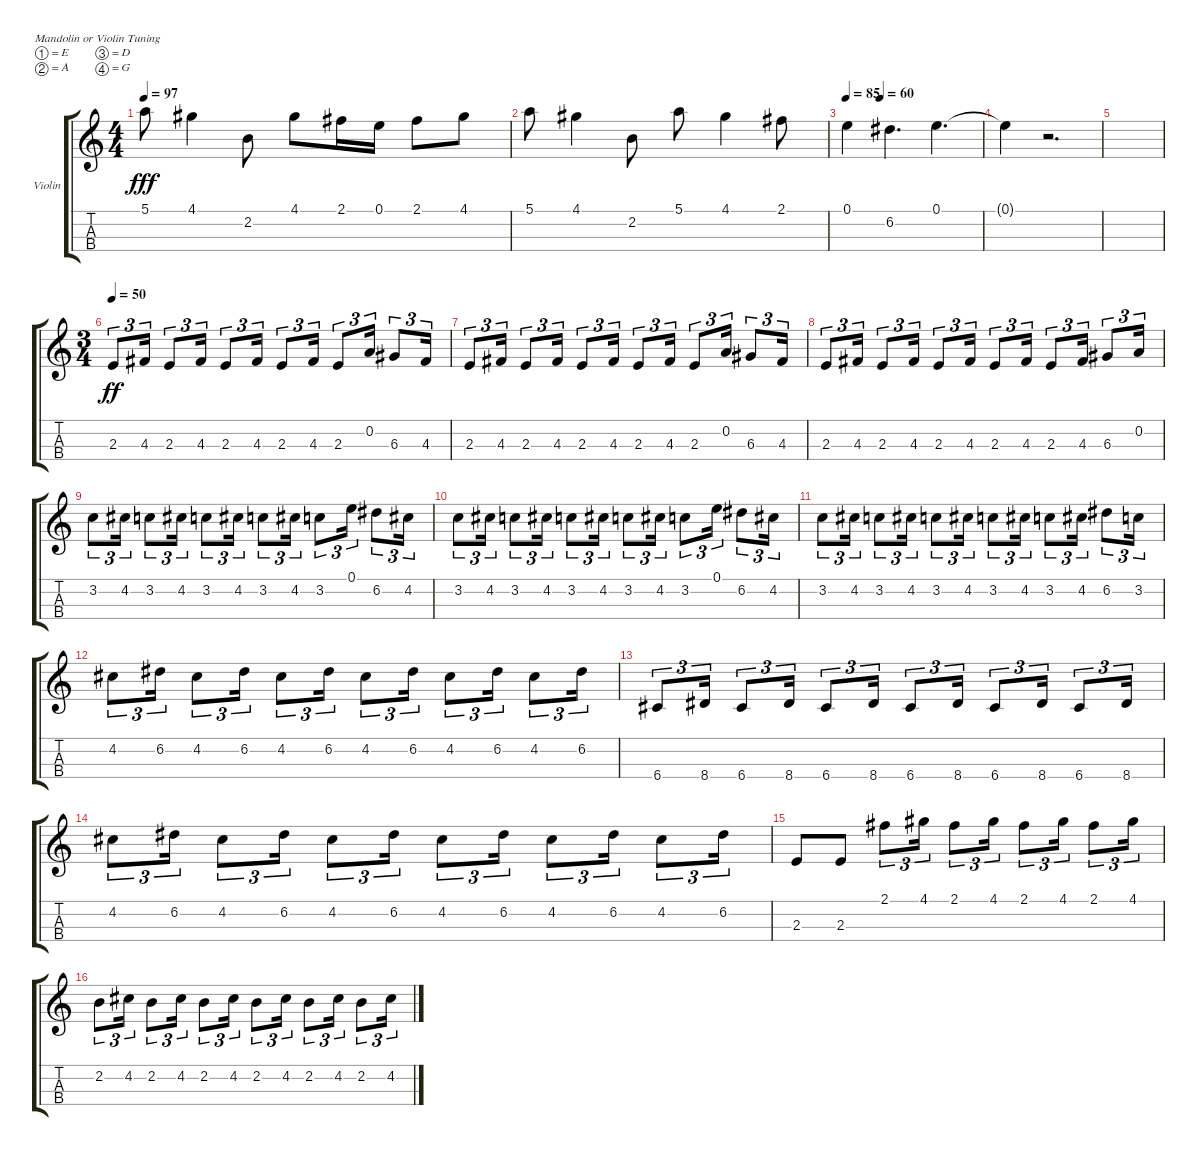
\defaultSystemsLayout 4
\bracketExtendMode groupsimilarinstruments
\firstSystemTrackNameOrientation horizontal
\otherSystemsTrackNameOrientation horizontal
\track ("Violin" "Violin") {instrument violin}
\staff {score tabs}
\tuning (E5 A4 D4 G3)
\ts (4 4)
\tempo 97
\clef g2
\ks c
5.1.8{dy fff} 4.1.4 2.2.8 4.1.8 2.1.16 0.1.16 2.1.8 4.1.8 |
5.1.8 4.1.4 2.2.8 5.1.8 4.1.4 2.1.8 |
\tempo 85
\tempo (60 0.25)
0.1.4 6.2.4{d} 0.1.4{d} |
0.1{t}.4 r.2{d} |
|
\ts (3 4)
\tempo 50
2.3.8{tu (3 2) dy ff} 4.3.16{tu (3 2)} 2.3.8{tu (3 2)} 4.3.16{tu (3 2)} 2.3.8{tu (3 2)} 4.3.16{tu (3 2)} 2.3.8{tu (3 2)} 4.3.16{tu (3 2)} 2.3.8{tu (3 2)} 0.2.16{tu (3 2)} 6.3.8{tu (3 2)} 4.3.16{tu (3 2)} |
2.3.8{tu (3 2)} 4.3.16{tu (3 2)} 2.3.8{tu (3 2)} 4.3.16{tu (3 2)} 2.3.8{tu (3 2)} 4.3.16{tu (3 2)} 2.3.8{tu (3 2)} 4.3.16{tu (3 2)} 2.3.8{tu (3 2)} 0.2.16{tu (3 2)} 6.3.8{tu (3 2)} 4.3.16{tu (3 2)} |
2.3.8{tu (3 2)} 4.3.16{tu (3 2)} 2.3.8{tu (3 2)} 4.3.16{tu (3 2)} 2.3.8{tu (3 2)} 4.3.16{tu (3 2)} 2.3.8{tu (3 2)} 4.3.16{tu (3 2)} 2.3.8{tu (3 2)} 4.3.16{tu (3 2)} 6.3.8{tu (3 2)} 0.2.16{tu (3 2)} |
3.2.8{tu (3 2)} 4.2.16{tu (3 2)} 3.2.8{tu (3 2)} 4.2.16{tu (3 2)} 3.2.8{tu (3 2)} 4.2.16{tu (3 2)} 3.2.8{tu (3 2)} 4.2.16{tu (3 2)} 3.2.8{tu (3 2)} 0.1.16{tu (3 2)} 6.2.8{tu (3 2)} 4.2.16{tu (3 2)} |
3.2.8{tu (3 2)} 4.2.16{tu (3 2)} 3.2.8{tu (3 2)} 4.2.16{tu (3 2)} 3.2.8{tu (3 2)} 4.2.16{tu (3 2)} 3.2.8{tu (3 2)} 4.2.16{tu (3 2)} 3.2.8{tu (3 2)} 0.1.16{tu (3 2)} 6.2.8{tu (3 2)} 4.2.16{tu (3 2)} |
3.2.8{tu (3 2)} 4.2.16{tu (3 2)} 3.2.8{tu (3 2)} 4.2.16{tu (3 2)} 3.2.8{tu (3 2)} 4.2.16{tu (3 2)} 3.2.8{tu (3 2)} 4.2.16{tu (3 2)} 3.2.8{tu (3 2)} 4.2.16{tu (3 2)} 6.2.8{tu (3 2)} 3.2.16{tu (3 2)} |
4.2.8{tu (3 2)} 6.2.16{tu (3 2)} 4.2.8{tu (3 2)} 6.2.16{tu (3 2)} 4.2.8{tu (3 2)} 6.2.16{tu (3 2)} 4.2.8{tu (3 2)} 6.2.16{tu (3 2)} 4.2.8{tu (3 2)} 6.2.16{tu (3 2)} 4.2.8{tu (3 2)} 6.2.16{tu (3 2)} |
6.4.8{tu (3 2)} 8.4.16{tu (3 2)} 6.4.8{tu (3 2)} 8.4.16{tu (3 2)} 6.4.8{tu (3 2)} 8.4.16{tu (3 2)} 6.4.8{tu (3 2)} 8.4.16{tu (3 2)} 6.4.8{tu (3 2)} 8.4.16{tu (3 2)} 6.4.8{tu (3 2)} 8.4.16{tu (3 2)} |
4.2.8{tu (3 2)} 6.2.16{tu (3 2)} 4.2.8{tu (3 2)} 6.2.16{tu (3 2)} 4.2.8{tu (3 2)} 6.2.16{tu (3 2)} 4.2.8{tu (3 2)} 6.2.16{tu (3 2)} 4.2.8{tu (3 2)} 6.2.16{tu (3 2)} 4.2.8{tu (3 2)} 6.2.16{tu (3 2)} |
2.3.8 2.3.8 2.1.8{tu (3 2)} 4.1.16{tu (3 2)} 2.1.8{tu (3 2)} 4.1.16{tu (3 2)} 2.1.8{tu (3 2)} 4.1.16{tu (3 2)} 2.1.8{tu (3 2)} 4.1.16{tu (3 2)} |
2.2.8{tu (3 2)} 4.2.16{tu (3 2)} 2.2.8{tu (3 2)} 4.2.16{tu (3 2)} 2.2.8{tu (3 2)} 4.2.16{tu (3 2)} 2.2.8{tu (3 2)} 4.2.16{tu (3 2)} 2.2.8{tu (3 2)} 4.2.16{tu (3 2)} 2.2.8{tu (3 2)} 4.2.16{tu (3 2)}
